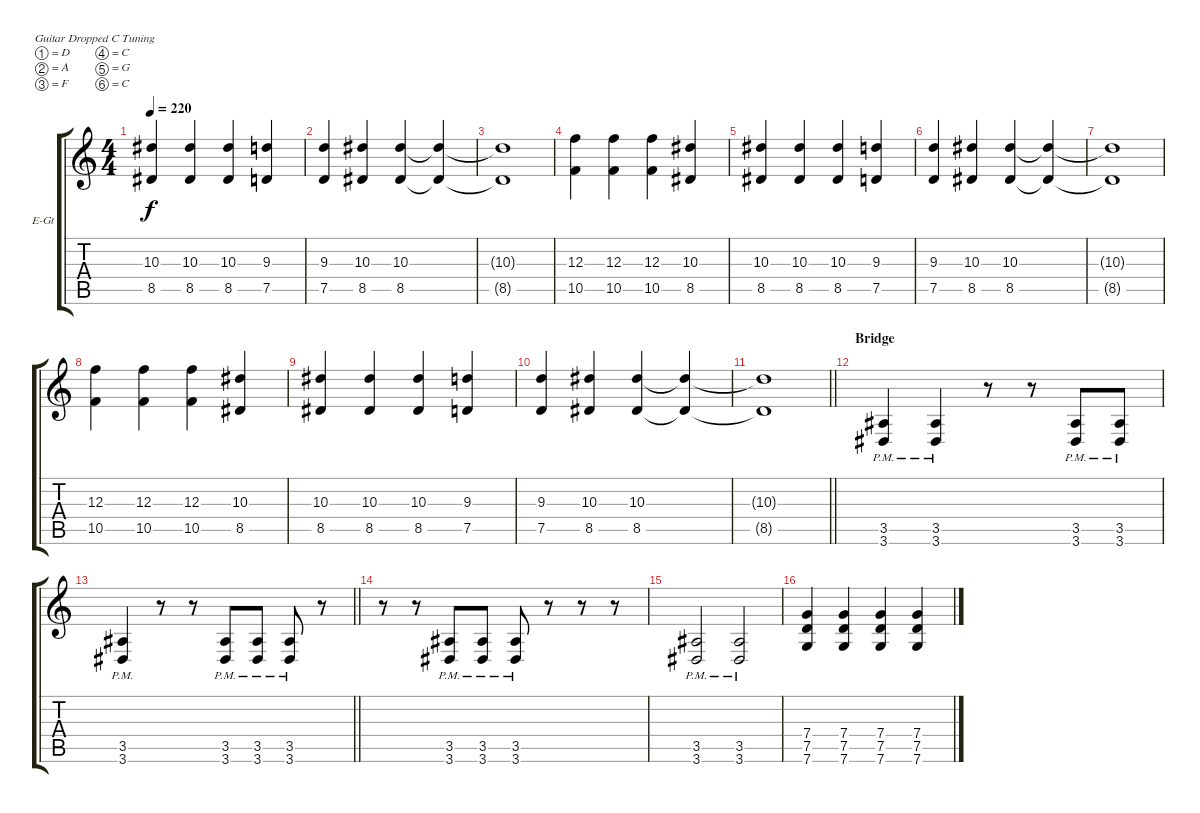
\bracketExtendMode groupsimilarinstruments
\firstSystemTrackNameOrientation horizontal
\otherSystemsTrackNameOrientation horizontal
\track ("Lead" "E-Gt") {instrument distortionguitar}
\staff {score tabs}
\tuning (D4 A3 F3 C3 G2 C2)
\ts (4 4)
\tempo 220
\clef g2
\ks c
(10.3 8.5).4{dy f} (10.3 8.5).4 (10.3 8.5).4 (9.3 7.5).4 |
(9.3 7.5).4 (10.3 8.5).4 (10.3 8.5).4 (10.3{t} 8.5{t}).4 |
(10.3{t} 8.5{t}).1 |
(12.3 10.5).4 (12.3 10.5).4 (12.3 10.5).4 (10.3 8.5).4 |
(10.3 8.5).4 (10.3 8.5).4 (10.3 8.5).4 (9.3 7.5).4 |
(9.3 7.5).4 (10.3 8.5).4 (10.3 8.5).4 (10.3{t} 8.5{t}).4 |
(10.3{t} 8.5{t}).1 |
(12.3 10.5).4 (12.3 10.5).4 (12.3 10.5).4 (10.3 8.5).4 |
(10.3 8.5).4 (10.3 8.5).4 (10.3 8.5).4 (9.3 7.5).4 |
(9.3 7.5).4 (10.3 8.5).4 (10.3 8.5).4 (10.3{t} 8.5{t}).4 |
\barLineRight lightlight
(10.3{t} 8.5{t}).1 |
\section ("" "Bridge")
(3.5{pm} 3.6{pm}).4 (3.5{pm} 3.6{pm}).4 r.8 r.8 (3.5{pm} 3.6{pm}).8 (3.5{pm} 3.6{pm}).8 |
\barLineRight lightlight
(3.5{pm} 3.6{pm}).4 r.8 r.8 (3.5{pm} 3.6{pm}).8 (3.5{pm} 3.6{pm}).8 (3.5{pm} 3.6{pm}).8 r.8 |
r.8 r.8 (3.5{pm} 3.6{pm}).8 (3.5{pm} 3.6{pm}).8 (3.5{pm} 3.6{pm}).8 r.8 r.8 r.8 |
(3.5{pm} 3.6{pm}).2 (3.5{pm} 3.6{pm}).2 |
(7.4 7.5 7.6).4 (7.4 7.5 7.6).4 (7.4 7.5 7.6).4 (7.4 7.5 7.6).4
